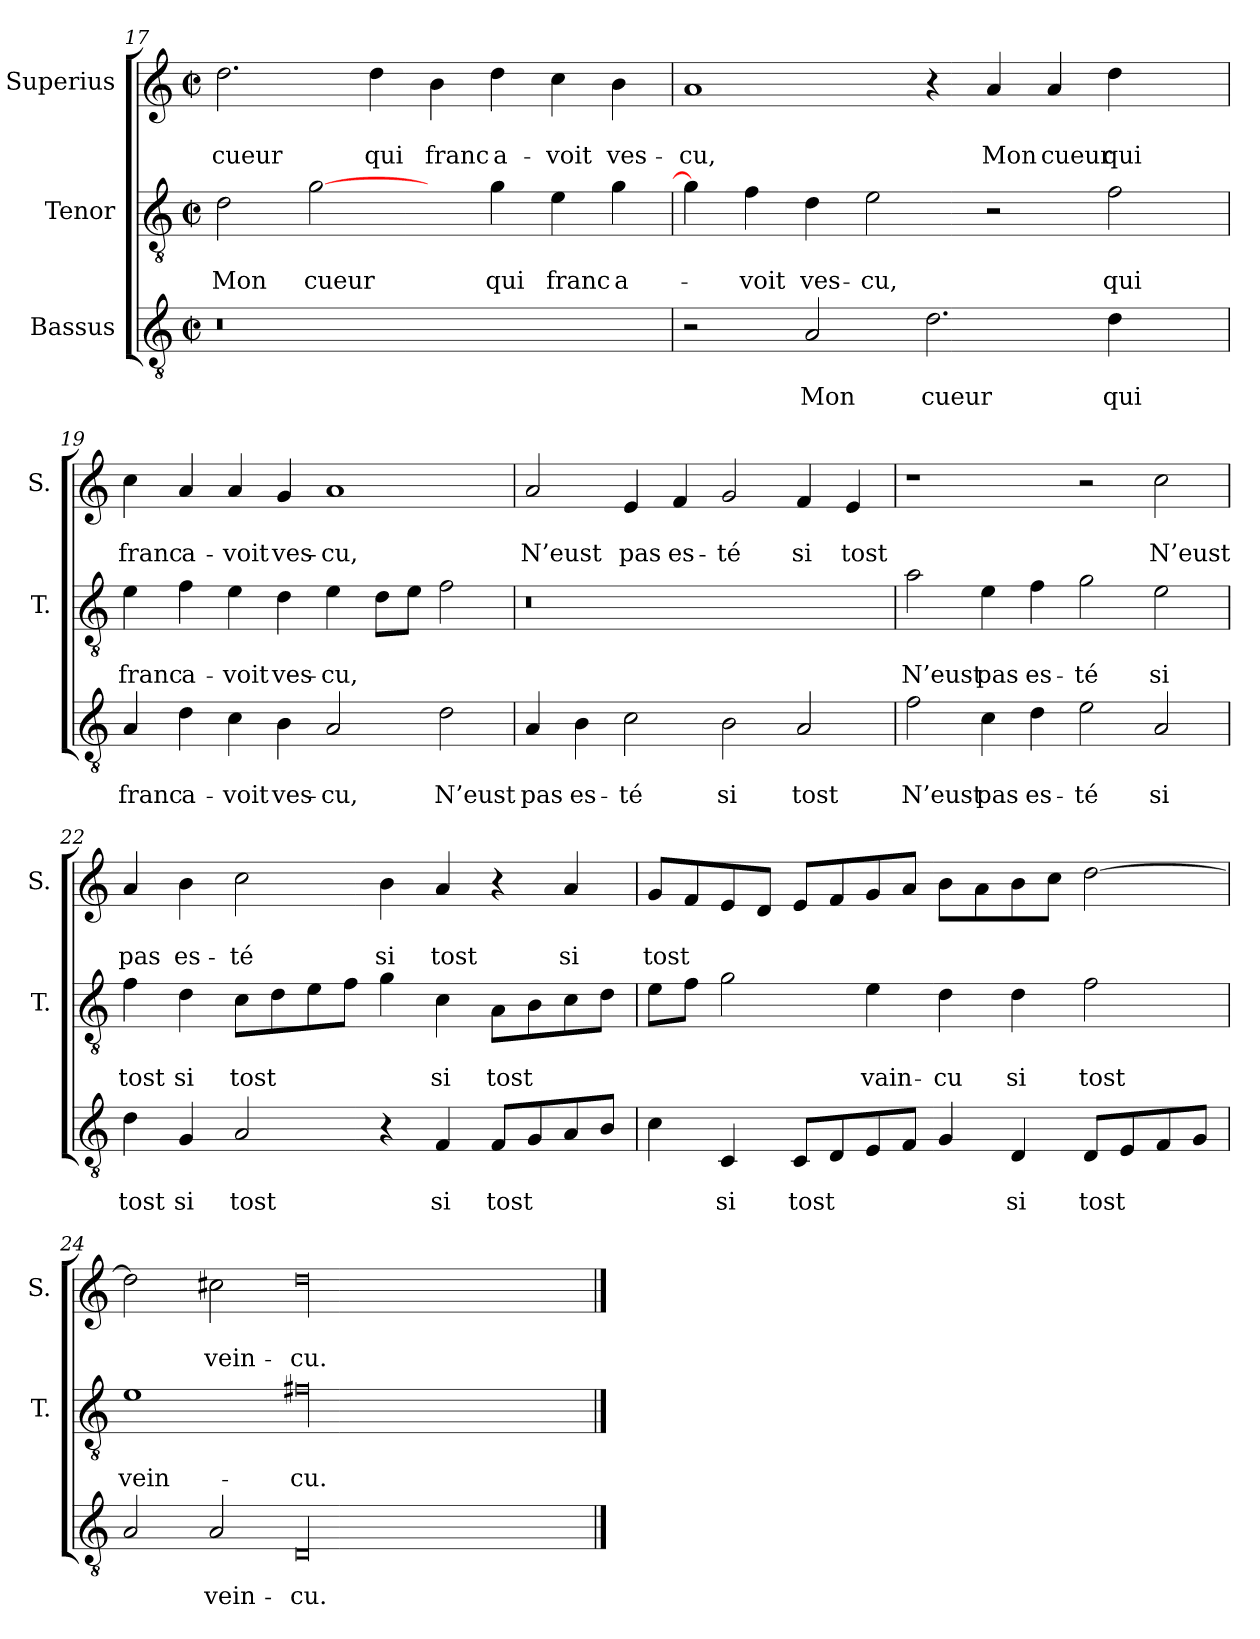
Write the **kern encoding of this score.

**kern	**text	**text	**kern	**text	**text	**kern	**text	**text
*part3	*part3	*part3	*part2	*part2	*part2	*part1	*part1	*part1
*staff3	*staff3	*staff3	*staff2	*staff2	*staff2	*staff1	*staff1	*staff1
*I"Bassus	*	*	*I"Tenor	*	*	*I"Superius	*	*
*	*	*	*I'T.	*	*	*I'S.	*	*
!!LO:PB:g=z
*clefGv2	*	*	*clefGv2	*	*	*clefG2	*	*
*k[]	*	*	*k[]	*	*	*k[]	*	*
*C:	*	*	*C:	*	*	*C:	*	*
*M2/2	*	*	*M2/2	*	*	*M2/2	*	*
*met(c|)	*	*	*met(c|)	*	*	*met(c|)	*	*
=17	=17	=17	=17	=17	=17	=17	=17	=17
!LO:N:vis=0	!	!	!	!	!	!	!	!
1r	.	.	2d\	.	Mon	2.dd\	.	cueur
.	.	.	[2g\	.	cueur	.	.	.
.	.	.	.	.	.	4dd\	.	qui
1ryy	.	.	4ryy	.	.	4b\	.	franc
.	.	.	4g\	.	qui	4dd\	.	a-
.	.	.	4e\	.	franc	4cc\	.	-voit
.	.	.	4g\	.	a-	4b\	.	ves-
=18	=18	=18	=18	=18	=18	=18	=18	=18
2r	.	.	4g\]	.	.	1a/	.	-cu,
.	.	.	4f\	.	-voit	.	.	.
2A/	.	Mon	4d\	.	ves-	.	.	.
.	.	.	2e\	.	-cu,	.	.	.
2.d\	.	cueur	.	.	.	4r	.	.
.	.	.	2r	.	.	4a/	.	Mon
.	.	.	.	.	.	4a/	.	cueur
4d\	.	qui	2f\	.	qui	4dd\	.	qui
4ryy	.	.	.	.	.	4ryy	.	.
=19	=19	=19	=19	=19	=19	=19	=19	=19
4A/	.	franc	4e\	.	franc	4cc\	.	franc
4d\	.	a-	4f\	.	a-	4a/	.	a-
4c\	.	-voit	4e\	.	-voit	4a/	.	-voit
4B\	.	ves-	4d\	.	ves-	4g/	.	ves-
2A/	.	-cu,	4e\	.	-cu,	1a/	.	-cu,
.	.	.	8d\L	.	.	.	.	.
.	.	.	8e\J	.	.	.	.	.
2d\	.	N’eust	2f\	.	.	.	.	.
=20	=20	=20	=20	=20	=20	=20	=20	=20
!	!	!	!LO:N:vis=0	!	!	!	!	!
4A/	.	pas	1r	.	.	2a/	.	N’eust
4B\	.	es-	.	.	.	.	.	.
2c\	.	-té	.	.	.	4e/	.	pas
.	.	.	.	.	.	4f/	.	es-
2B\	.	si	1ryy	.	.	2g/	.	-té
2A/	.	tost	.	.	.	4f/	.	si
.	.	.	.	.	.	4e/	.	tost
!!LO:LB:g=z
=21	=21	=21	=21	=21	=21	=21	=21	=21
2f\	.	N’eust	2a\	.	N’eust	1r	.	.
4c\	.	pas	4e\	.	pas	.	.	.
4d\	.	es-	4f\	.	es-	.	.	.
2e\	.	-té	2g\	.	-té	2r	.	.
2A/	.	si	2e\	.	si	2cc\	.	N’eust
=22	=22	=22	=22	=22	=22	=22	=22	=22
4d\	.	tost	4f\	.	tost	4a/	.	pas
4G/	.	si	4d\	.	si	4b\	.	es-
2A/	.	tost	8c\L	.	tost	2cc\	.	-té
.	.	.	8d\	.	.	.	.	.
.	.	.	8e\	.	.	.	.	.
.	.	.	8f\J	.	.	.	.	.
4r	.	.	4g\	.	.	4b\	.	si
4F/	.	si	4c\	.	si	4a/	.	tost
8F/L	.	tost	8A\L	.	tost	4r	.	.
8G/	.	.	8B\	.	.	.	.	.
8A/	.	.	8c\	.	.	4a/	.	si
8B/J	.	.	8d\J	.	.	.	.	.
=23	=23	=23	=23	=23	=23	=23	=23	=23
4c\	.	.	8e\L	.	.	8g/L	.	tost
.	.	.	8f\J	.	.	8f/	.	.
4C/	.	si	2g\	.	.	8e/	.	.
.	.	.	.	.	.	8d/J	.	.
8C/L	.	tost	.	.	.	8e/L	.	.
8D/	.	.	.	.	.	8f/	.	.
8E/	.	.	4e\	.	vain-	8g/	.	.
8F/J	.	.	.	.	.	8a/J	.	.
4G/	.	.	4d\	.	-cu	8b\L	.	.
.	.	.	.	.	.	8a\	.	.
4D/	.	si	4d\	.	si	8b\	.	.
.	.	.	.	.	.	8cc\J	.	.
8D/L	.	tost	2f\	.	tost	[2dd\	.	.
8E/	.	.	.	.	.	.	.	.
8F/	.	.	.	.	.	.	.	.
8G/J	.	.	.	.	.	.	.	.
=24	=24	=24	=24	=24	=24	=24	=24	=24
2A/	.	.	1e\	.	vein-	2dd\]	.	.
2A/	.	vein-	.	.	.	2cc#X\	.	vein-
00D/	.	-cu.	00f#X\	.	-cu.	00dd\	.	-cu.
==	==	==	==	==	==	==	==	==
*-	*-	*-	*-	*-	*-	*-	*-	*-
